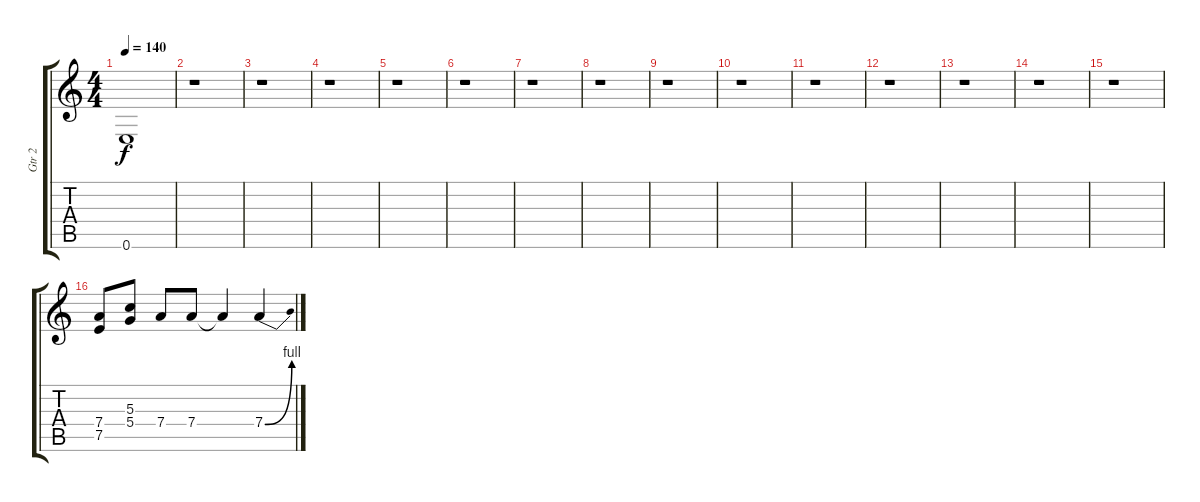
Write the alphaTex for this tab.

\track ("Gtr 2" "Gtr 2") {instrument overdrivenguitar}
\staff {score tabs}
\tuning (E4 B3 G3 D3 A2 E2) {hide}
\ts (4 4)
\tempo 140
\clef g2
\ks c
0.6{t}.1{dy f} |
r.1 |
r.1 |
r.1 |
r.1 |
r.1 |
r.1 |
r.1 |
r.1 |
r.1 |
r.1 |
r.1 |
r.1 |
r.1 |
r.1 |
(7.4 7.5).8 (5.3 5.4).8 7.4.8 7.4.8 7.4{t}.4 7.4{be (bend 0 0 60 4)}.4
